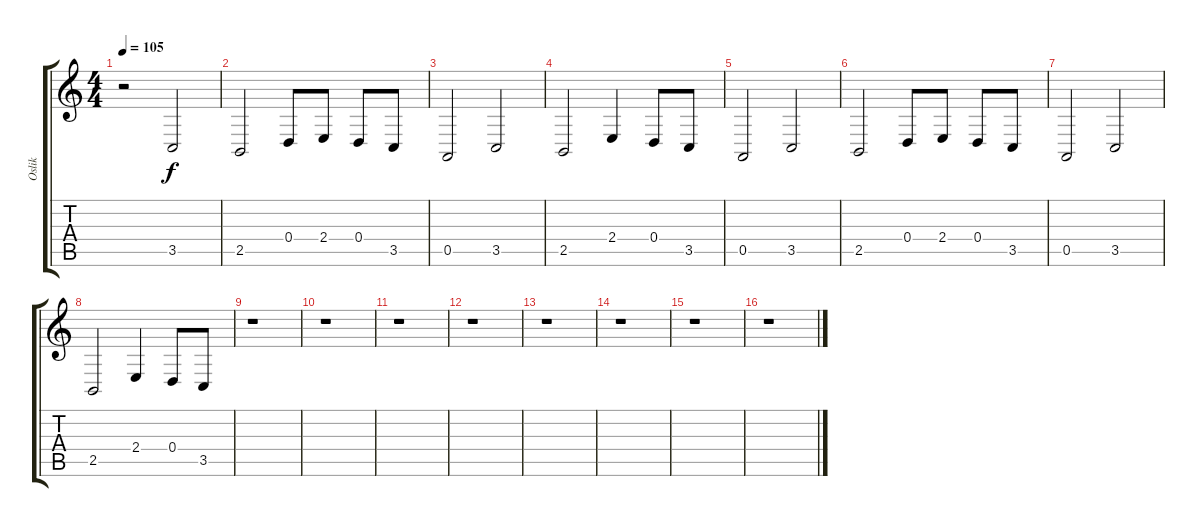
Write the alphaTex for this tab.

\track ("Oslik" "Oslik") {instrument marimba}
\staff {score tabs}
\tuning (E4 B3 G3 D3 A2 E2) {hide}
\ts (4 4)
\tempo 105
\clef g2
\ks c
r.2{dy f instrument marimba} 3.5.2 |
2.5.2 0.4.8 2.4.8 0.4.8 3.5.8 |
0.5.2 3.5.2 |
2.5.2 2.4.4 0.4.8 3.5.8 |
0.5.2 3.5.2 |
2.5.2 0.4.8 2.4.8 0.4.8 3.5.8 |
0.5.2 3.5.2 |
2.5.2 2.4.4 0.4.8 3.5.8 |
r.1 |
r.1 |
r.1 |
r.1 |
r.1 |
r.1 |
r.1 |
r.1
